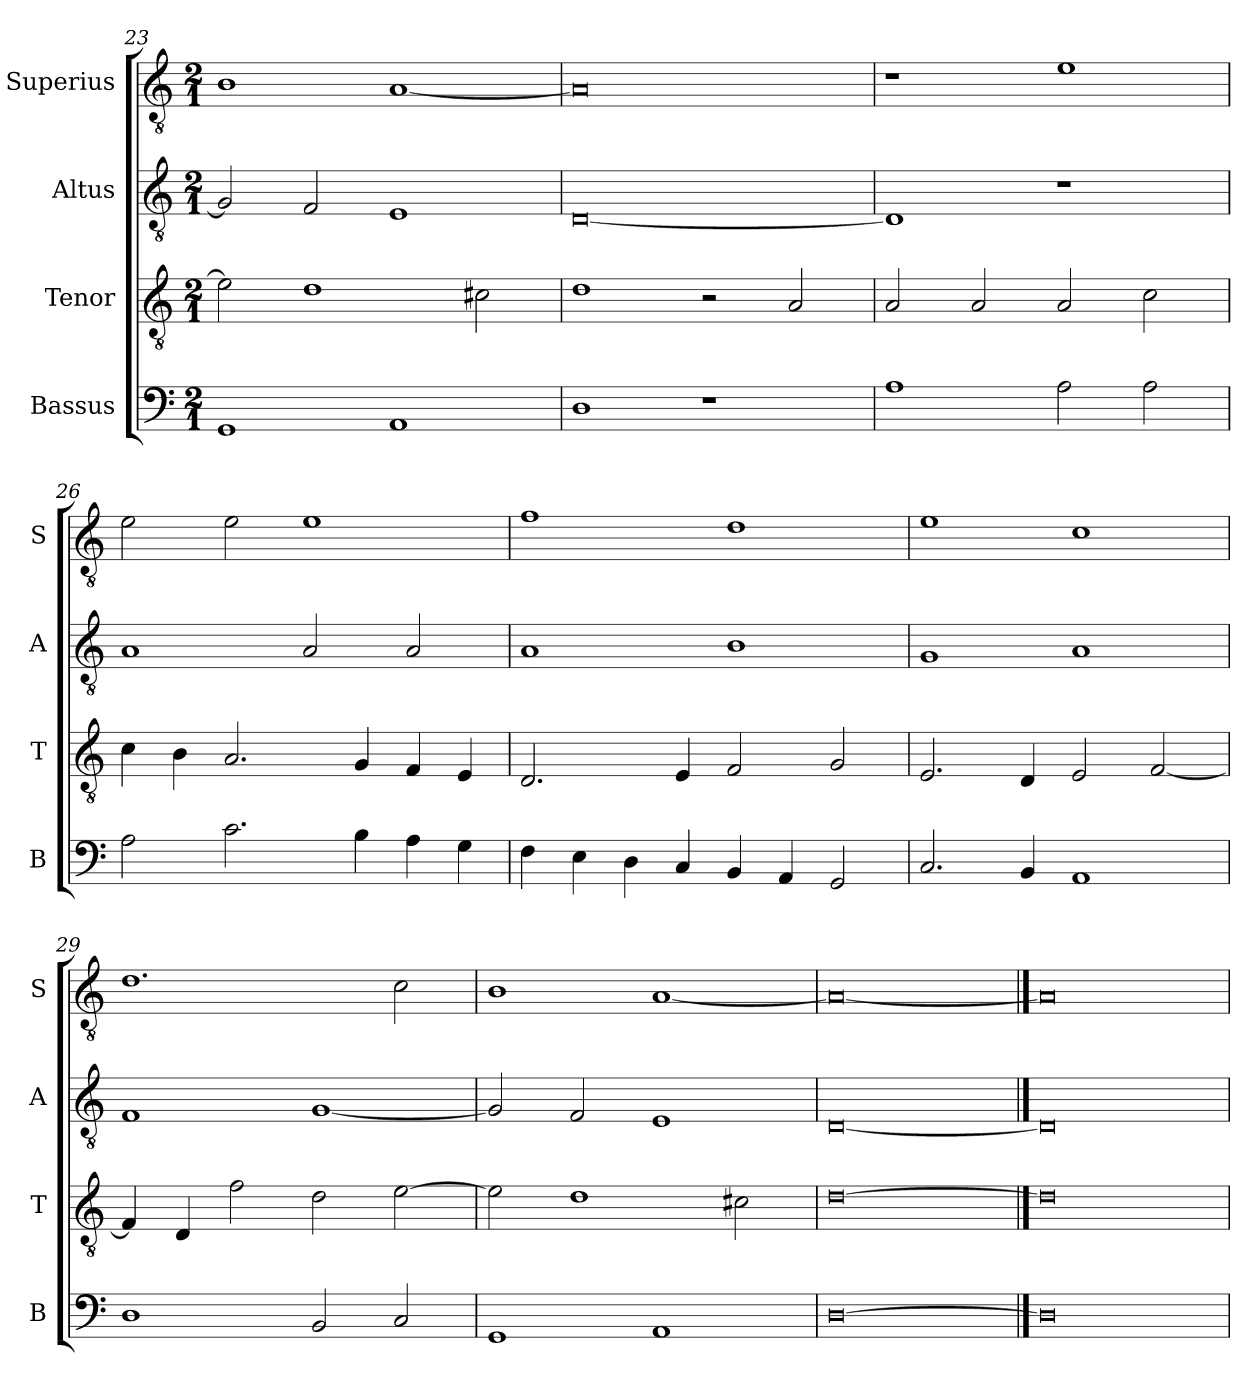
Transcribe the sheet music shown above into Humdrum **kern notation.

**kern	**kern	**kern	**kern
*part4	*part3	*part2	*part1
*staff4	*staff3	*staff2	*staff1
*I"Bassus	*I"Tenor	*I"Altus	*I"Superius
*I'B	*I'T	*I'A	*I'S
*clefF4	*clefGv2	*clefGv2	*clefGv2
*k[]	*k[]	*k[]	*k[]
*C:	*C:	*C:	*C:
*M2/1	*M2/1	*M2/1	*M2/1
=23	=23	=23	=23
1GG	2e]	2G]	1B
.	1d	2F	.
1AA	.	1E	[1A
.	2c#X	.	.
=24	=24	=24	=24
1D	1d	[0D	0A]
1r	2r	.	.
.	2A	.	.
=25	=25	=25	=25
1A	2A	1D]	1r
.	2A	.	.
2A	2A	1r	1e
2A	2c	.	.
=26	=26	=26	=26
2A	4c	1A	2e
.	4B	.	.
2.c	2.A	.	2e
.	.	2A	1e
4B	4G	.	.
4A	4F	2A	.
4G	4E	.	.
=27	=27	=27	=27
4F	2.D	1A	1f
4E	.	.	.
4D	.	.	.
4C	4E	.	.
4BB	2F	1B	1d
4AA	.	.	.
2GG	2G	.	.
=28	=28	=28	=28
2.C	2.E	1G	1e
4BB	4D	.	.
1AA	2E	1A	1c
.	[2F	.	.
=29	=29	=29	=29
1D	4F]	1F	1.d
.	4D	.	.
.	2f	.	.
2BB	2d	[1G	.
2C	[2e	.	2c
=30	=30	=30	=30
1GG	2e]	2G]	1B
.	1d	2F	.
1AA	.	1E	[1A
.	2c#X	.	.
=31	=31	=31	=31
[0D	[0d	[0D	0A_
==32	==32	==32	==32
0D]	0d]	0D]	0A]
=	=	=	=
*-	*-	*-	*-
